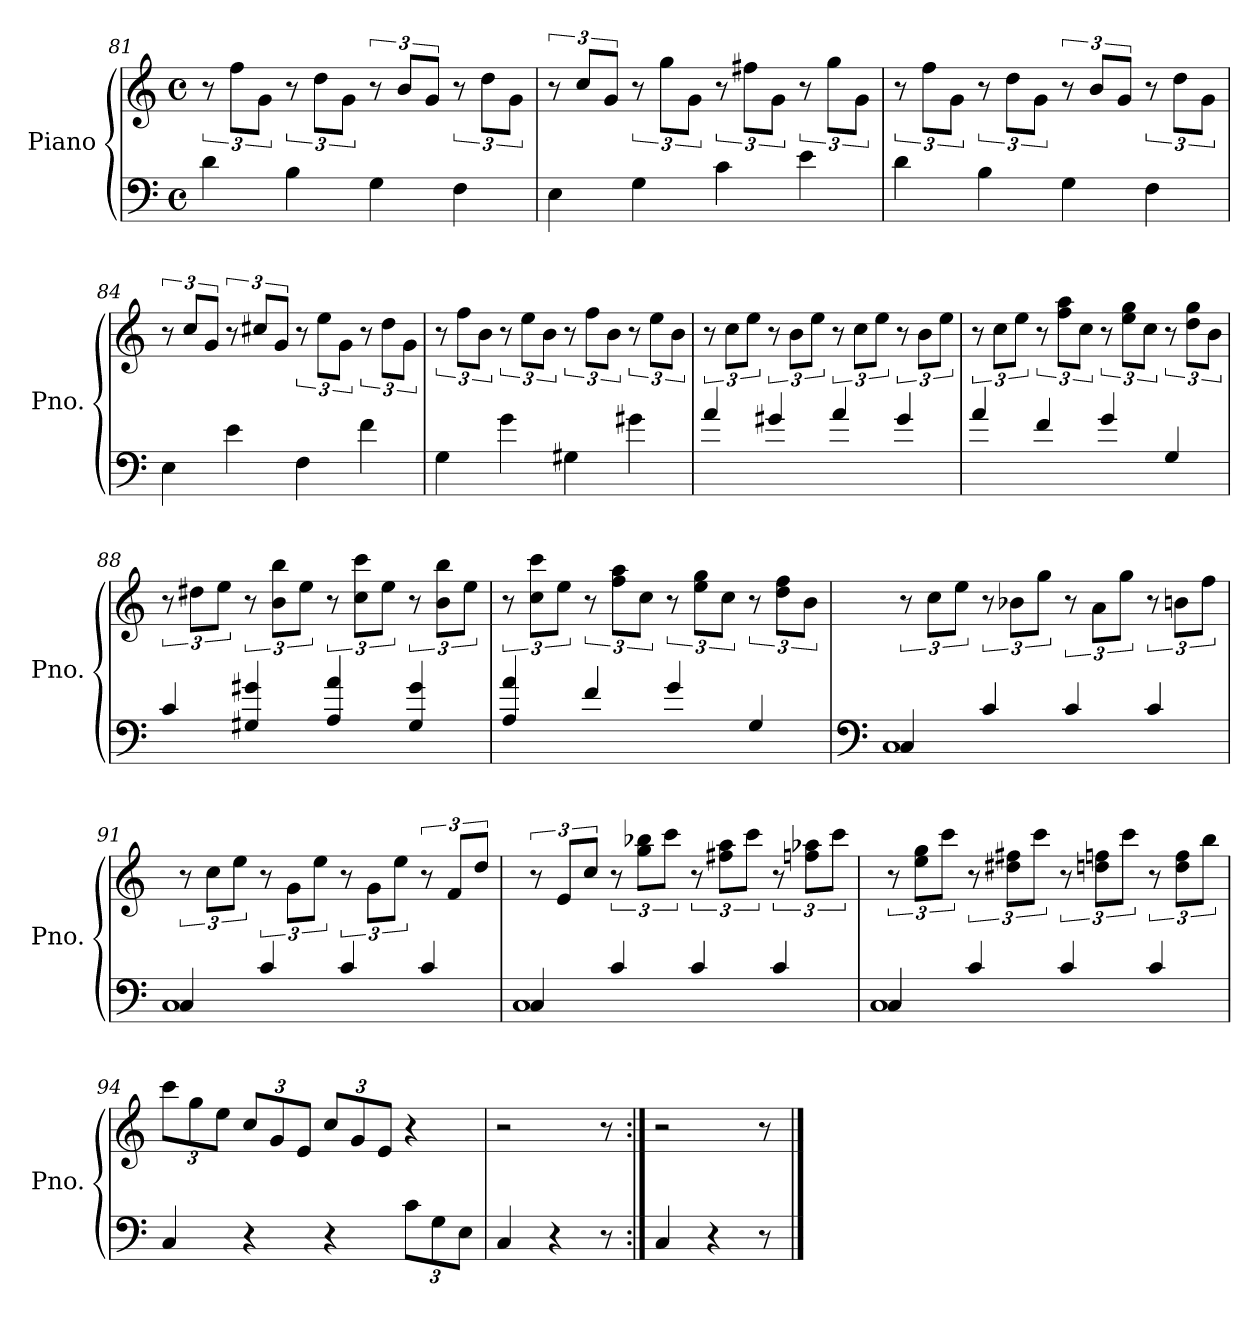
**kern	**kern
*part1	*part1
*staff2	*staff1
*I"Piano	*
*I'Pno.	*
*clefF4	*clefG2
*k[]	*k[]
*M4/4	*M4/4
*met(c)	*met(c)
=81	=81
4d\	12r
.	12ff\L
.	12g\J
4B\	12r
.	12dd\L
.	12g\J
4G\	12r
.	12b/L
.	12g/J
4F\	12r
.	12dd\L
.	12g\J
!!LO:LB:g=z
=82	=82
4E\	12r
.	12cc/L
.	12g/J
4G\	12r
.	12gg\L
.	12g\J
4c\	12r
.	12ff#X\L
.	12g\J
4e\	12r
.	12gg\L
.	12g\J
=83	=83
4d\	12r
.	12ff\L
.	12g\J
4B\	12r
.	12dd\L
.	12g\J
4G\	12r
.	12b/L
.	12g/J
4F\	12r
.	12dd\L
.	12g\J
=84	=84
4E\	12r
.	12cc/L
.	12g/J
4e\	12r
.	12cc#X/L
.	12g/J
4F\	12r
.	12ee\L
.	12g\J
4f\	12r
.	12dd\L
.	12g\J
!!LO:LB:g=z
=85	=85
4G\	12r
.	12ff\L
.	12b\J
4g\	12r
.	12ee\L
.	12b\J
4G#X\	12r
.	12ff\L
.	12b\J
4g#X\	12r
.	12ee\L
.	12b\J
=86	=86
4a/	12r
.	12cc\L
.	12ee\J
4g#X/	12r
.	12b\L
.	12ee\J
4a/	12r
.	12cc\L
.	12ee\J
4g#/	12r
.	12b\L
.	12ee\J
=87	=87
4a/	12r
.	12cc\L
.	12ee\J
4f/	12r
.	12ff\ 12aa\L
.	12cc\J
4g/	12r
.	12ee\ 12gg\L
.	12cc\J
4G/	12r
.	12dd\ 12gg\L
.	12b\J
!!LO:LB:g=z
=88	=88
4c/	12r
.	12dd#X\L
.	12ee\J
4G#X/ 4g#X/	12r
.	12b\ 12bb\L
.	12ee\J
4A/ 4a/	12r
.	12cc\ 12ccc\L
.	12ee\J
4G#/ 4g#/	12r
.	12b\ 12bb\L
.	12ee\J
=89	=89
4A/ 4a/	12r
.	12cc\ 12ccc\L
.	12ee\J
4f/	12r
.	12ff\ 12aa\L
.	12cc\J
4g/	12r
.	12ee\ 12gg\L
.	12cc\J
4G/	12r
.	12dd\ 12ff\L
.	12b\J
=90	=90
*clefF4	*
*^	*
4C/	1C	12r
.	.	12cc\L
.	.	12ee\J
4c/	.	12r
.	.	12b-X\L
.	.	12gg\J
4c/	.	12r
.	.	12a\L
.	.	12gg\J
4c/	.	12r
.	.	12bn\L
.	.	12ff\J
=91	=91	=91
4C/	1C	12r
.	.	12cc\L
.	.	12ee\J
4c/	.	12r
.	.	12g\L
.	.	12ee\J
4c/	.	12r
.	.	12g\L
.	.	12ee\J
4c/	.	12r
.	.	12f/L
.	.	12dd/J
!!LO:LB:g=z
=92	=92	=92
4C/	1C	12r
.	.	12e/L
.	.	12cc/J
4c/	.	12r
.	.	12gg\ 12bb-X\L
.	.	12ccc\J
4c/	.	12r
.	.	12ff#X\ 12aa\L
.	.	12ccc\J
4c/	.	12r
.	.	12ffn\ 12aa-X\L
.	.	12ccc\J
=93	=93	=93
4C/	1C	12r
.	.	12ee\ 12gg\L
.	.	12ccc\J
4c/	.	12r
.	.	12dd#X\ 12ff#X\L
.	.	12ccc\J
4c/	.	12r
.	.	12ddn\ 12ffn\L
.	.	12ccc\J
4c/	.	12r
.	.	12dd\ 12ff\L
.	.	12bb\J
*v	*v	*
=94	=94
*	*Xbrackettup
4C/	12ccc\L
.	12gg\
.	12ee\J
4r	12cc/L
.	12g/
.	12e/J
4r	12cc/L
.	12g/
.	12e/J
*Xbrackettup	*
12c\L	4r
12G\	.
12E\J	.
=95	=95
4C/	2r
4r	.
8r	8r
!!LO:PB:g=z
=96:|!	=96:|!
4C/	2r
4r	.
8r	8r
==	==
*-	*-
